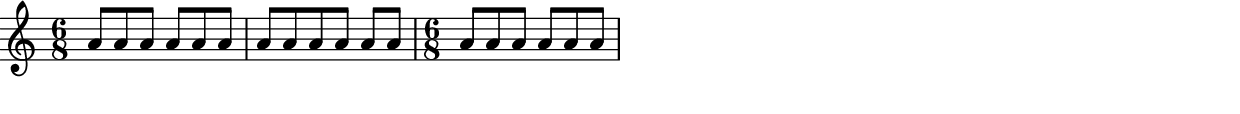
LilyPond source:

%% Generated by lilypond-book
%% Options: [exampleindent=10.16\mm,indent=0\mm,line-width=160\mm,paper-height=845.047\pt,paper-width=597.508\pt,papersize='(cons (* 597.508 pt) (* 845.047 pt)),quote]
\include "lilypond-book-preamble.ly"


% ****************************************************************
% Start cut-&-pastable-section
% ****************************************************************

#(ly:set-option 'eps-box-padding 3.000000)



\paper {
  #(set-paper-size '(cons (* 597.508 pt) (* 845.047 pt)))
  indent = 0\mm
  line-width = 160\mm
  % offset the left padding, also add 1mm as lilypond creates cropped
  % images with a little space on the right
  line-width = #(- line-width (* mm  3.000000) (* mm 1))
  line-width = 160\mm - 2.0 * 10.16\mm
  % offset the left padding, also add 1mm as lilypond creates cropped
  % images with a little space on the right
  line-width = #(- line-width (* mm  3.000000) (* mm 1))
}

\layout {
  
}




% ****************************************************************
% ly snippet:
% ****************************************************************
\sourcefileline 2223
\relative a' {
  \time 6/8
  \repeat unfold 6 { a8 }
  % group (4 + 2)
  \set Timing.beatStructure = 4,2
  \repeat unfold 6 { a8 }
  % go back to default behavior
  \time 6/8
  \repeat unfold 6 { a8 }
}


% ****************************************************************
% end ly snippet
% ****************************************************************
